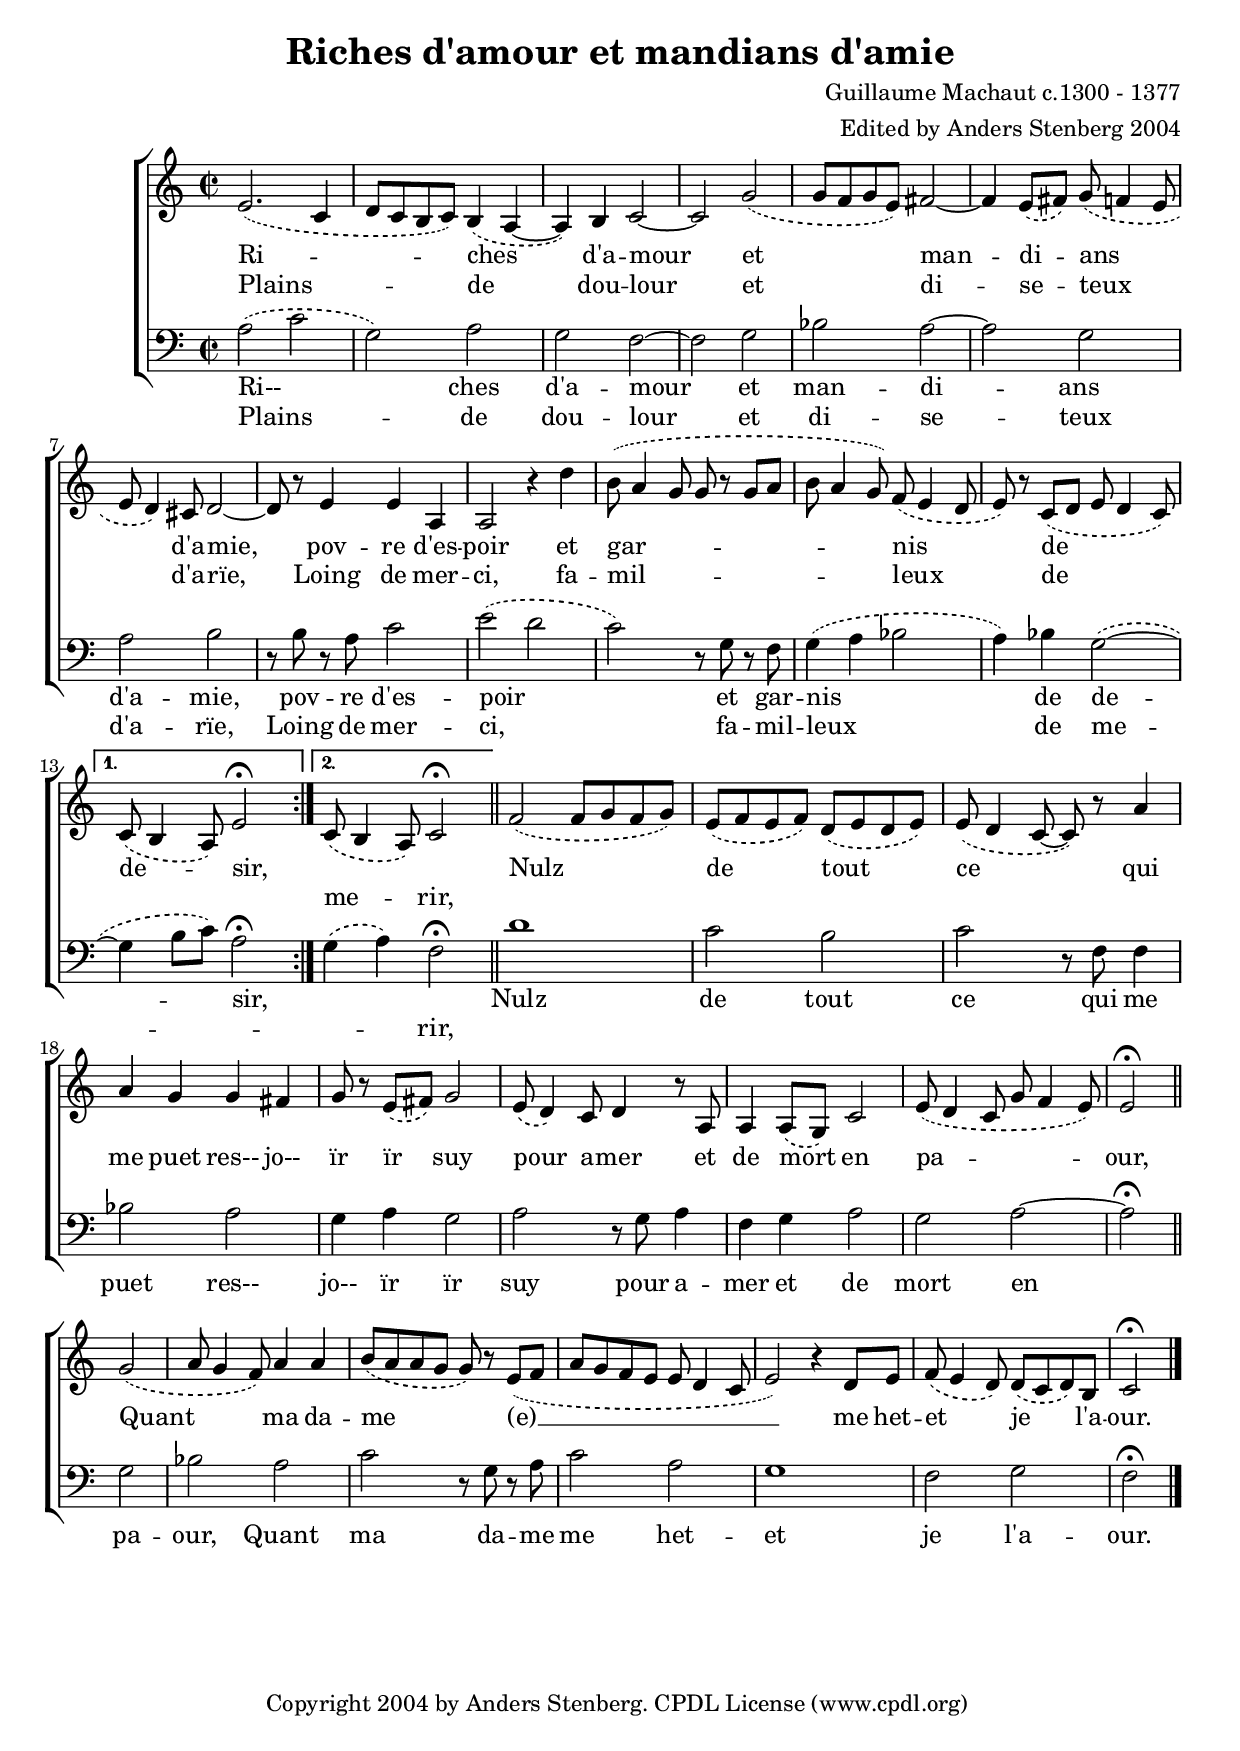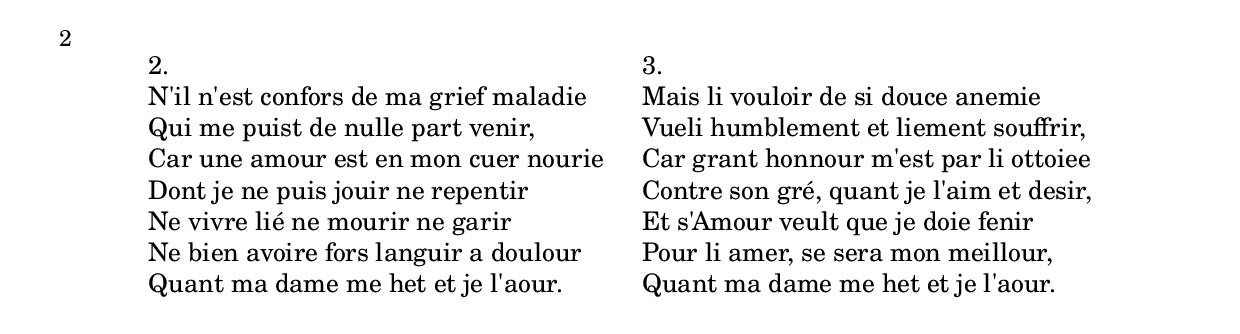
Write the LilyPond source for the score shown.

\header {filename = "richesdamour.ly"
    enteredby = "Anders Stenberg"
    composer = "Guillaume Machaut c.1300 - 1377" 
    arranger = " Edited by Anders Stenberg 2004"
    title = "Riches d'amour et mandians d'amie"
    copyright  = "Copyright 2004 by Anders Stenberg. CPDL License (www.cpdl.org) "
}

#(set-global-staff-size 20)
\paper {
  between-system-padding = #1
  ragged-bottom=##t
  ragged-last-bottom=##t
}
global =   {
    \key c \major
    \time 2/2
}



supOne=  { 
	\set Staff.midiInstrument = "choir aahs"
    \global
    \repeat volta 2 {
	    
	    	\slurDashed
		
	    	e'2.( |
	    
	    	 c'4 | 
	    
		d'8 c' b c') | 
	    
		b4( a~ | 
	    
		a)  b | 
	    
		c'2~ | 
	    
		c'  |
%7
		g'( | 
	
		g'8 f' g' e') | 
		
		fis'2~ | 
		
		fis'4  e'8( fis') | 
		
		g'8( f'4 e'8 | 
		
		e' d'4) cis'8 | 
		
		d'2~ |
%14
    		d'8 r8 e'4 | 
    
    		e' a | 
    
    		a2 | 
    		
    		r4 d''4 | 
    			
    		b'8( a'4 g'8 | 
    
    		g'8 r8 g' a' | 
    
    		b' a'4 g'8) | 
    
    		f'( e'4 d'8 | 
    
    		e') r8 c'( d' | 
    
    		e' d'4 c'8) | }
%24
    		\alternative { {c'8( b4 a8) | 
		
		e'2^\fermata } 
		
		{ c'8( b4 a8) | 
		
		c'2\fermata \bar "||" } } 
%28
    		f'2( | 
		
		f'8 g' f' g') | 
		
		e'( f' e' f') | 
		
		d'( e' d' e') | 
		
		e'8( d'4 c'8~ | 
		
		c'8)  r8 a'4 | 
%34
    		a'4 g' | 
		
		g' fis' | 
		
		g'8 r8 e'( fis') | 
		
		g'2 | 
		
		e'8( d'4) c'8 | 
		
		d'4 r8 a8 |
		
		a4 a8( g) | 
		
		c'2 | 
		
		e'8( d'4 c'8 | 
		
		g'8 f'4 e'8) | 
		
		e'2^\fermata \bar "||"
%45
    		g'2( | 
		
		a'8 g'4 f'8) | 
		
		a'4 a' | 
		
		b'8( a' a' g' | 
		
		g'8) r8 e'( f' | 
		
		a'8 g' f' e' | 
		
		e' d'4 c'8 | 
		
		e'2)
%52
    		r4 d'8 e' | 
		
		f'( e'4 d'8) | 
		
		d'( c' d') b | 
		
		c'2^\fermata \bar "|."
    
}

superius =   {  \supOne} 




tenOne=  {
	\set Staff.midiInstrument = "choir aahs"
	\clef "bass"
	\global
    		\slurDashed
		\repeat volta 2 {	
    		a2( | 
		
		c' | 
		
		g) | 
		
		a | 
		
		g | 
		
		f~ | 
		
		f  | 
%7
    		g | 
		
		bes | 
		
		a~ | 
		
		a  | 
		
		g | 
		
		a | 
		
		b |
%14
    		r8 b8 r8 a8 | 
		
		c'2 | 
		
		e'( | 
		
		d' | 
		
		c') | 
		
		r8 g8 r8 f8 | 
		
		g4( a | 
		
		bes2 | 
		
		a4) bes | 
		
		g2~( |
		
		}
%28
		\alternative{ {  	

		g4  b8 c') | 
		
		a2^\fermata | }
		
		{g4(  a) | 
		
		f2^\fermata |}}
%34
    		d'1 | 
		
		  | 
		
		c'2 | 
		
		b | 
		
		c' | 
		
		r8 f8 f4 | 
%45
    		bes2 | 
		
		a | 
		
		g4 a | 
		
		g2 | 
		
		a | 
		
		r8 g8 a4 | 
		
		f g | 
		
		a2 | 
		
		g | 
		
		a ~ | 
		
		a ^\fermata |
%52
    		g2 | 
		
		bes | 
		
		a | 
		
		c'2 | 
		
		r8 g8 r8 a8 | 
		
		c'2 | 
		
		a | 
		
		g1 | 
		
		 | 
		
		f2 | 
		
		g | 
		
		f^\fermata 
}

tenor=   {  \tenOne}





supWords= \lyricmode {

    Ri --  ches d'a --   mour 
 
    et  man --  di -- ans__ d'a -- mie, 
 
     pov -- re d'es -- poir et gar -- nis de  
 
     de -- sir, _ _ 
 
    Nulz de  tout  ce  qui 

 
    me puet  res--  jo--   ïr ïr  suy  pour  a --  mer et de mort  en2 pa -- our,2 
 
    Quant  ma da -- me__ "(e)"__ me het -- et je l'a -- our.   
}

moreWords= \lyricmode {

    Plains -- de  dou --   lour 
 
    et  di --  se --  teux d'a -- rïe, 

    Loing  de mer --   ci, fa --  mil --  leux  de  
 
    _ _ me --  rir,   
}
tenWords= \lyricmode{
     Ri--  ches d'a --   mour 
 
    et  man --  di -- ans__ d'a -- mie, 
 
     pov -- re d'es -- poir et gar -- nis de  
 
     de -- sir,  _ _
 
    Nulz de  tout  ce  qui 

 
    me puet  res--  jo--   ïr ïr  suy  pour  a --  mer et de mort  en2 pa -- our,2 
 
    Quant  ma da -- me me het -- et je l'a -- our.   
}

moreTenWords= \lyricmode{
	
	Plains -- de  dou --   lour 
 
    et  di --  se --  teux d'a -- rïe, 

    Loing  de mer --   ci, fa --  mil --  leux  de  
 
    me -- _ _ rir,  	
}

supstaff = \context Staff = "superius" <<
    \set Staff.instrument = "Superius"
    \context Voice = "Superius"
    \superius
    \new Lyrics \lyricsto Superius{ \supWords }
    \new Lyrics \lyricsto Superius { \moreWords }
>>

tenstaff = \context Staff = "tenor" <<
    \set Staff.instrument = "Tenor"
    \context Voice = "tenor"
    \tenor
    \new Lyrics= "tenor" \lyricsto tenor {\tenWords}
    \new Lyrics= "tenor" \lyricsto tenor {\moreTenWords}
>>


\score{
    \context ChoirStaff <<
        \supstaff
        \tenstaff
        >>
        \layout {
           \context {
              % a little smaller so lyrics
              % can be closer to the staff
              \Staff minimumVerticalExtent = #'(-3 . 3)
           }
}
}


\markup { \large {
	\fill-line {
		

	
	\line{
	\column {
		\line{"2."}
		\line {"N'il n'est confors de ma grief maladie"}
		\line {"Qui me puist de nulle part venir,"}
		\line {"Car une amour est en mon cuer nourie"}
		\line {"Dont je ne puis jouir ne repentir"}
		\line {"Ne vivre lié ne mourir ne garir"}
		\line {"Ne bien avoire fors languir a doulour"}
		\line {"Quant ma dame me het et je l'aour."}
    
		}
		
	\column{
		\line{\transparent{"__"}}
		\line{\transparent{"__"}}
		\line{\transparent{"__"}}
		\line{\transparent{"__"}}
		\line{\transparent{"__"}}
		\line{\transparent{"__"}}
		\line{\transparent{"__"}}
		}
	\column {
		\line{"3." }
		\line { "Mais li vouloir de si douce anemie" }
		\line { "Vueli humblement et liement souffrir," }
		\line { "Car grant honnour m'est par li ottoiee" }
		\line { "Contre son gré, quant je l'aim et desir," }
		\line { "Et s'Amour veult que je doie fenir"}
		\line { "Pour li amer, se sera mon meillour,"}
		\line { "Quant ma dame me het et je l'aour."}
		}
		
		}
	}

	}
}


% For MIDI output

\score {
	\unfoldRepeats
    \context StaffGroup <<
    \global
    \context Staff=sup   {\supOne}
    \context Staff=ten   {\tenOne}
    >>
    \midi {
        \tempo 1=60
    }
}
